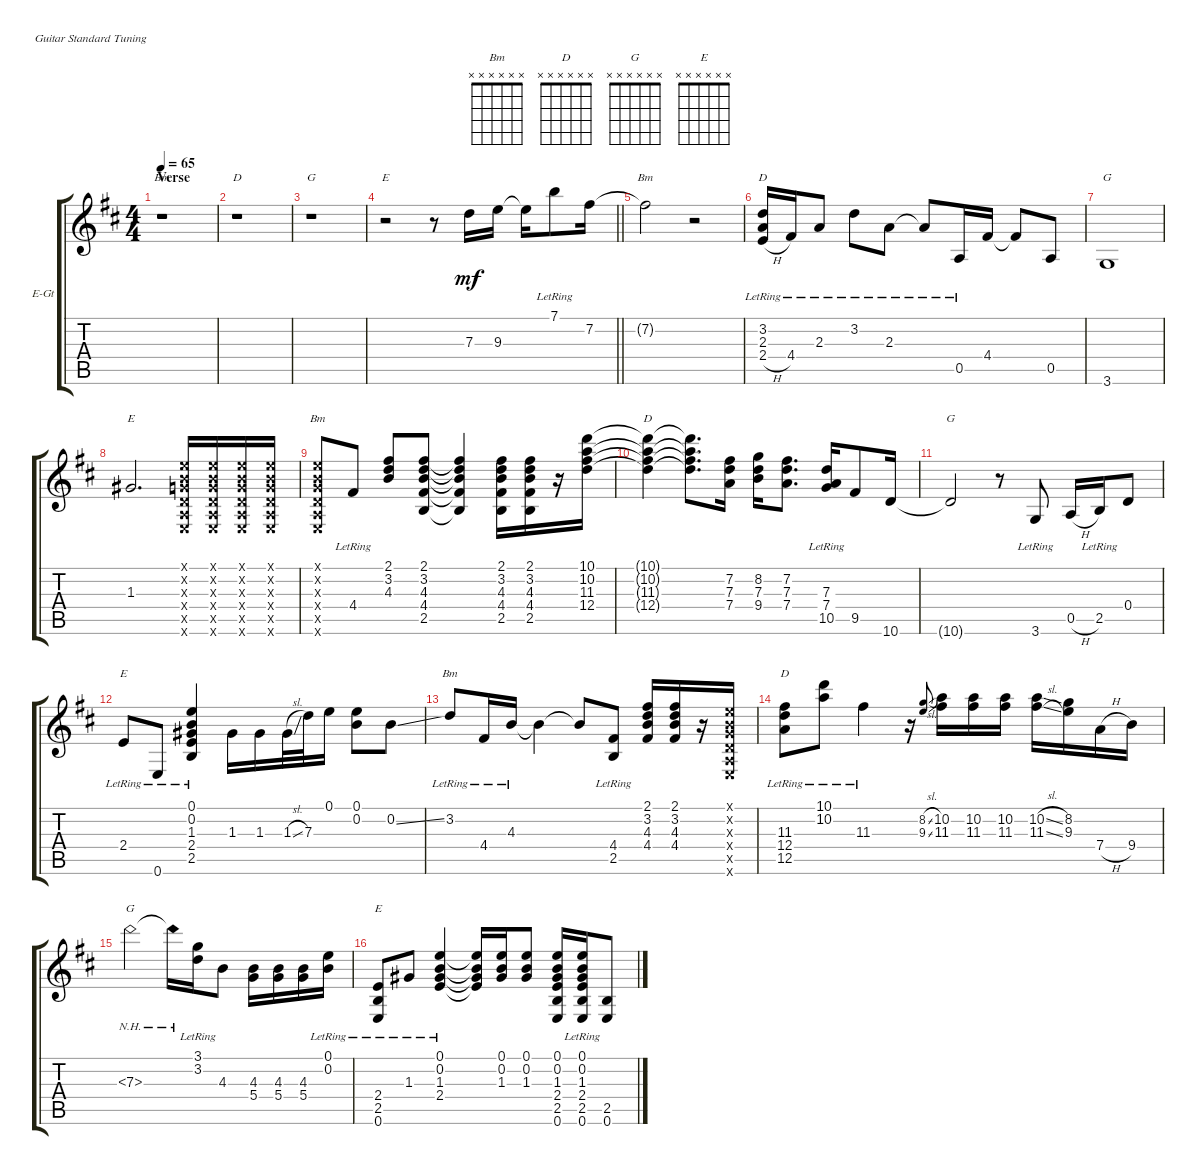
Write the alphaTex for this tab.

\defaultSystemsLayout 4
\bracketExtendMode groupsimilarinstruments
\firstSystemTrackNameOrientation horizontal
\otherSystemsTrackNameOrientation horizontal
\track ("Electric Guitar (Rune, lead)" "E-Gt") {instrument overdrivenguitar}
\staff {score tabs}
\tuning (E4 B3 G3 D3 A2 E2)
\chord ("Bm" x x x x x x)
\chord ("D" x x x x x x)
\chord ("G" x x x x x x)
\chord ("E" x x x x x x)
\ts (4 4)
\section ("" "Verse")
\tempo 65
\clef g2
\ks bminor
r.1{ch "Bm" dy mf instrument overdrivenguitar} |
r.1{ch "D"} |
r.1{ch "G"} |
\barLineRight lightlight
r.2{ch "E"} r.8 7.3.16 9.3.16 9.3{t}.16 7.1{lr}.8 7.2.16 |
7.2{t}.2{ch "Bm"} r.2 |
(2.4{h lr} 2.3{lr} 3.2{lr}).16{ch "D"} 4.4{lr}.16 2.3{lr}.8 3.2{lr}.8 2.3{lr}.8 2.3{lr t}.8 0.5{lr}.16 4.4.16 4.4{t}.8 0.5.8 |
3.6.1{ch "G"} |
1.3.2{d ch "E"} (0.1{x} 0.2{x} 0.3{x} 0.4{x} 0.5{x} 0.6{x}).16 (0.1{x} 0.2{x} 0.3{x} 0.4{x} 0.5{x} 0.6{x}).16 (0.1{x} 0.2{x} 0.3{x} 0.4{x} 0.5{x} 0.6{x}).16 (0.1{x} 0.2{x} 0.3{x} 0.4{x} 0.5{x} 0.6{x}).16 |
(0.6{x} 0.5{x} 0.4{x} 0.3{x} 0.2{x} 0.1{x}).8{ch "Bm"} 4.4{lr}.8 (4.3 3.2 2.1).8 (2.5 4.4 4.3 3.2 2.1).8 (2.5{t} 4.4{t} 4.3{t} 3.2{t} 2.1{t}).4 (2.5 4.4 4.3 3.2 2.1).16 (2.5 4.4 4.3 3.2 2.1).16 r.16 (10.1 10.2 11.3 12.4).16 |
(12.4{t} 11.3{t} 10.2{t} 10.1{t}).4{ch "D"} (12.4{t} 11.3{t} 10.2{t} 10.1{t}).8{d} (7.2 7.3 7.4).16 (9.4 8.2 7.3).16 (7.2 7.4 7.3).8{d} (10.5 7.4{lr} 7.3{lr}).16 9.5.8 10.6.16 |
10.6{t}.2{ch "G"} r.8 3.6{lr}.8 0.5{h}.16 2.5{lr}.16 0.4.8 |
2.4{lr}.8{ch "E"} 0.6{lr}.8 (2.5 2.4 1.3 0.2{lr} 0.1{lr}).4 1.3.16 1.3.16 1.3{sl}.32 7.3.32 0.1.16 (0.2 0.1).8 0.2{ss}.8 |
3.2{lr}.8{ch "Bm"} 4.4{lr}.16 4.3{lr}.16 4.3{t}.4 4.3{t}.8 (4.4 2.5{lr}).8 (2.1 3.2 4.3 4.4).16 (2.1 3.2 4.3 4.4).16 r.16 (0.1{x} 0.2{x} 0.3{x} 0.4{x} 0.5{x} 0.6{x}).16 |
(12.5{lr} 12.4{lr} 11.3{lr}).8{ch "D"} (10.1{lr} 10.2{lr}).8 11.3{lr}.4 r.16 (9.3{sl} 8.2{sl}).8{gr onbeat} (10.2 11.3).16 (10.2 11.3).16 (10.2 11.3).16 (10.2{sl} 11.3{sl}).16 (8.2 9.3).16 7.4{h}.16 9.4.16 |
7.3{nh}.2{ch "G"} 7.3{nh t}.16 (3.1{lr} 3.2{lr}).16 4.3.8 (5.4 4.3).16 (5.4 4.3).16 (5.4 4.3).16 (0.1{lr} 0.2{lr}).16 |
(0.6{lr} 2.5{lr} 2.4{lr}).8{ch "E"} 1.3{lr}.8 (0.1{lr} 0.2{lr} 1.3{lr} 2.4{lr}).4 (2.4{t} 1.3{t} 0.2{t} 0.1{t}).16 (0.1 0.2 1.3).16 (0.1 0.2 1.3).8 (0.1 0.2 1.3 2.4 2.5 0.6).16 (0.1{lr} 0.2{lr} 1.3{lr} 2.4{lr} 2.5 0.6).16 (2.5 0.6).8
